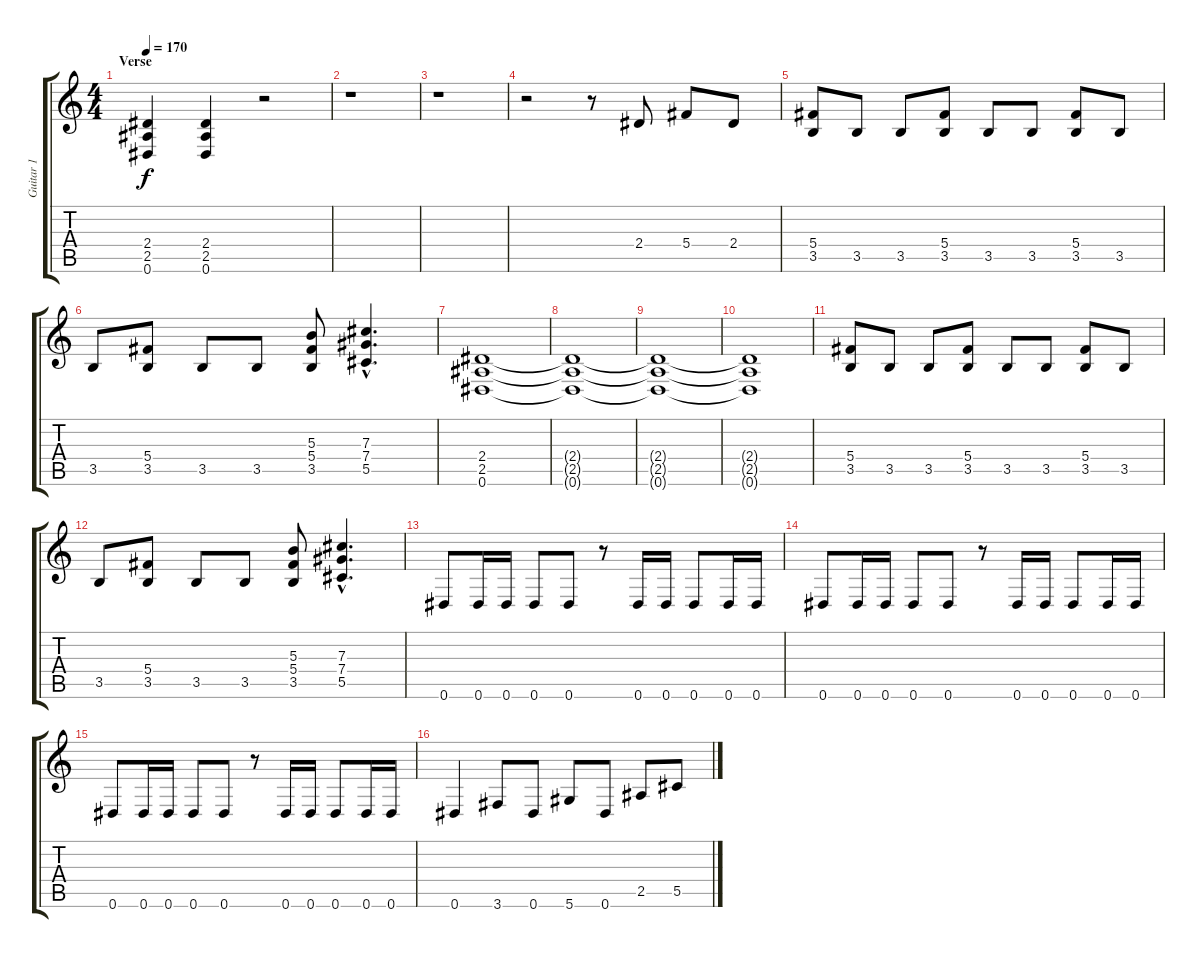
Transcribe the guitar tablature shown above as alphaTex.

\track ("Guitar 1" "Guitar 1") {instrument overdrivenguitar}
\staff {score tabs}
\tuning (Eb4 Bb3 Gb3 Db3 Ab2 Eb2) {hide}
\ts (4 4)
\section ("" "Verse")
\tempo 170
\clef g2
\ks c
(2.4 2.5 0.6).4{dy f} (2.4 2.5 0.6).4 r.2 |
r.1 |
r.1 |
r.2 r.8 2.4.8 5.4.8 2.4.8 |
(5.4 3.5).8 3.5.8 3.5.8 (5.4 3.5).8 3.5.8 3.5.8 (5.4 3.5).8 3.5.8 |
3.5.8 (5.4 3.5).8 3.5.8 3.5.8 (5.3 5.4 3.5).8 (7.3{hac} 7.4{hac} 5.5{hac}).4{d} |
(2.4 2.5 0.6).1 |
(2.4{t} 2.5{t} 0.6{t}).1 |
(2.4{t} 2.5{t} 0.6{t}).1 |
(2.4{t} 2.5{t} 0.6{t}).1 |
(5.4 3.5).8 3.5.8 3.5.8 (5.4 3.5).8 3.5.8 3.5.8 (5.4 3.5).8 3.5.8 |
3.5.8 (5.4 3.5).8 3.5.8 3.5.8 (5.3 5.4 3.5).8 (7.3{hac} 7.4{hac} 5.5{hac}).4{d} |
\section ("" "")
0.6.8 0.6.16 0.6.16 0.6.8 0.6.8 r.8 0.6.16 0.6.16 0.6.8 0.6.16 0.6.16 |
0.6.8 0.6.16 0.6.16 0.6.8 0.6.8 r.8 0.6.16 0.6.16 0.6.8 0.6.16 0.6.16 |
0.6.8 0.6.16 0.6.16 0.6.8 0.6.8 r.8 0.6.16 0.6.16 0.6.8 0.6.16 0.6.16 |
0.6.4 3.6.8 0.6.8 5.6.8 0.6.8 2.5.8 5.5.8
